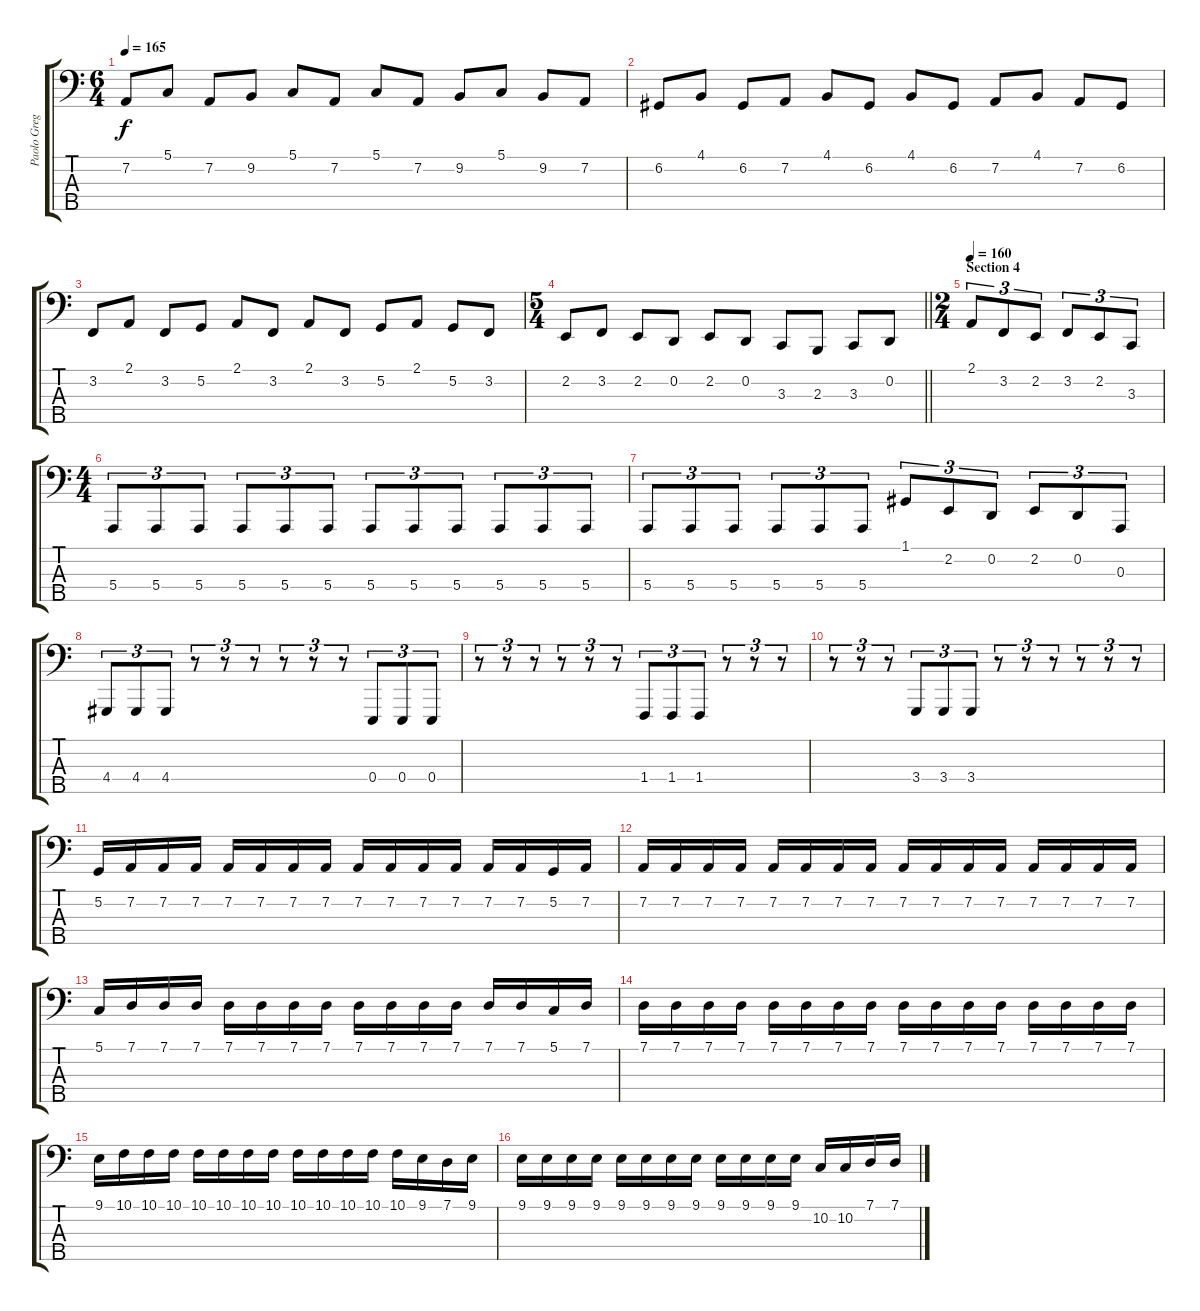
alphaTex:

\track ("Paolo Gregelotto" "Paolo Greg") {instrument clavinet}
\staff {score tabs}
\tuning (G2 D2 A1 E1 B0) {hide}
\ts (6 4)
\tempo 165
\clef f4
\ks c
7.2.8{dy f} 5.1.8 7.2.8 9.2.8 5.1.8 7.2.8 5.1.8 7.2.8 9.2.8 5.1.8 9.2.8 7.2.8 |
6.2.8 4.1.8 6.2.8 7.2.8 4.1.8 6.2.8 4.1.8 6.2.8 7.2.8 4.1.8 7.2.8 6.2.8 |
3.2.8 2.1.8 3.2.8 5.2.8 2.1.8 3.2.8 2.1.8 3.2.8 5.2.8 2.1.8 5.2.8 3.2.8 |
\ts (5 4)
\barLineRight lightlight
2.2.8 3.2.8 2.2.8 0.2.8 2.2.8 0.2.8 3.3.8 2.3.8 3.3.8 0.2.8 |
\ts (2 4)
\section ("" "Section 4")
\tempo 160
2.1.8{tu (3 2)} 3.2.8{tu (3 2)} 2.2.8{tu (3 2)} 3.2.8{tu (3 2)} 2.2.8{tu (3 2)} 3.3.8{tu (3 2)} |
\ts (4 4)
5.4.8{tu (3 2)} 5.4.8{tu (3 2)} 5.4.8{tu (3 2)} 5.4.8{tu (3 2)} 5.4.8{tu (3 2)} 5.4.8{tu (3 2)} 5.4.8{tu (3 2)} 5.4.8{tu (3 2)} 5.4.8{tu (3 2)} 5.4.8{tu (3 2)} 5.4.8{tu (3 2)} 5.4.8{tu (3 2)} |
5.4.8{tu (3 2)} 5.4.8{tu (3 2)} 5.4.8{tu (3 2)} 5.4.8{tu (3 2)} 5.4.8{tu (3 2)} 5.4.8{tu (3 2)} 1.1.8{tu (3 2)} 2.2.8{tu (3 2)} 0.2.8{tu (3 2)} 2.2.8{tu (3 2)} 0.2.8{tu (3 2)} 0.3.8{tu (3 2)} |
4.4.8{tu (3 2)} 4.4.8{tu (3 2)} 4.4.8{tu (3 2)} r.8{tu (3 2)} r.8{tu (3 2)} r.8{tu (3 2)} r.8{tu (3 2)} r.8{tu (3 2)} r.8{tu (3 2)} 0.4.8{tu (3 2)} 0.4.8{tu (3 2)} 0.4.8{tu (3 2)} |
r.8{tu (3 2)} r.8{tu (3 2)} r.8{tu (3 2)} r.8{tu (3 2)} r.8{tu (3 2)} r.8{tu (3 2)} 1.4.8{tu (3 2)} 1.4.8{tu (3 2)} 1.4.8{tu (3 2)} r.8{tu (3 2)} r.8{tu (3 2)} r.8{tu (3 2)} |
r.8{tu (3 2)} r.8{tu (3 2)} r.8{tu (3 2)} 3.4.8{tu (3 2)} 3.4.8{tu (3 2)} 3.4.8{tu (3 2)} r.8{tu (3 2)} r.8{tu (3 2)} r.8{tu (3 2)} r.8{tu (3 2)} r.8{tu (3 2)} r.8{tu (3 2)} |
5.2.16 7.2.16 7.2.16 7.2.16 7.2.16 7.2.16 7.2.16 7.2.16 7.2.16 7.2.16 7.2.16 7.2.16 7.2.16 7.2.16 5.2.16 7.2.16 |
7.2.16 7.2.16 7.2.16 7.2.16 7.2.16 7.2.16 7.2.16 7.2.16 7.2.16 7.2.16 7.2.16 7.2.16 7.2.16 7.2.16 7.2.16 7.2.16 |
5.1.16 7.1.16 7.1.16 7.1.16 7.1.16 7.1.16 7.1.16 7.1.16 7.1.16 7.1.16 7.1.16 7.1.16 7.1.16 7.1.16 5.1.16 7.1.16 |
7.1.16 7.1.16 7.1.16 7.1.16 7.1.16 7.1.16 7.1.16 7.1.16 7.1.16 7.1.16 7.1.16 7.1.16 7.1.16 7.1.16 7.1.16 7.1.16 |
9.1.16 10.1.16 10.1.16 10.1.16 10.1.16 10.1.16 10.1.16 10.1.16 10.1.16 10.1.16 10.1.16 10.1.16 10.1.16 9.1.16 7.1.16 9.1.16 |
9.1.16 9.1.16 9.1.16 9.1.16 9.1.16 9.1.16 9.1.16 9.1.16 9.1.16 9.1.16 9.1.16 9.1.16 10.2.16 10.2.16 7.1.16 7.1.16
